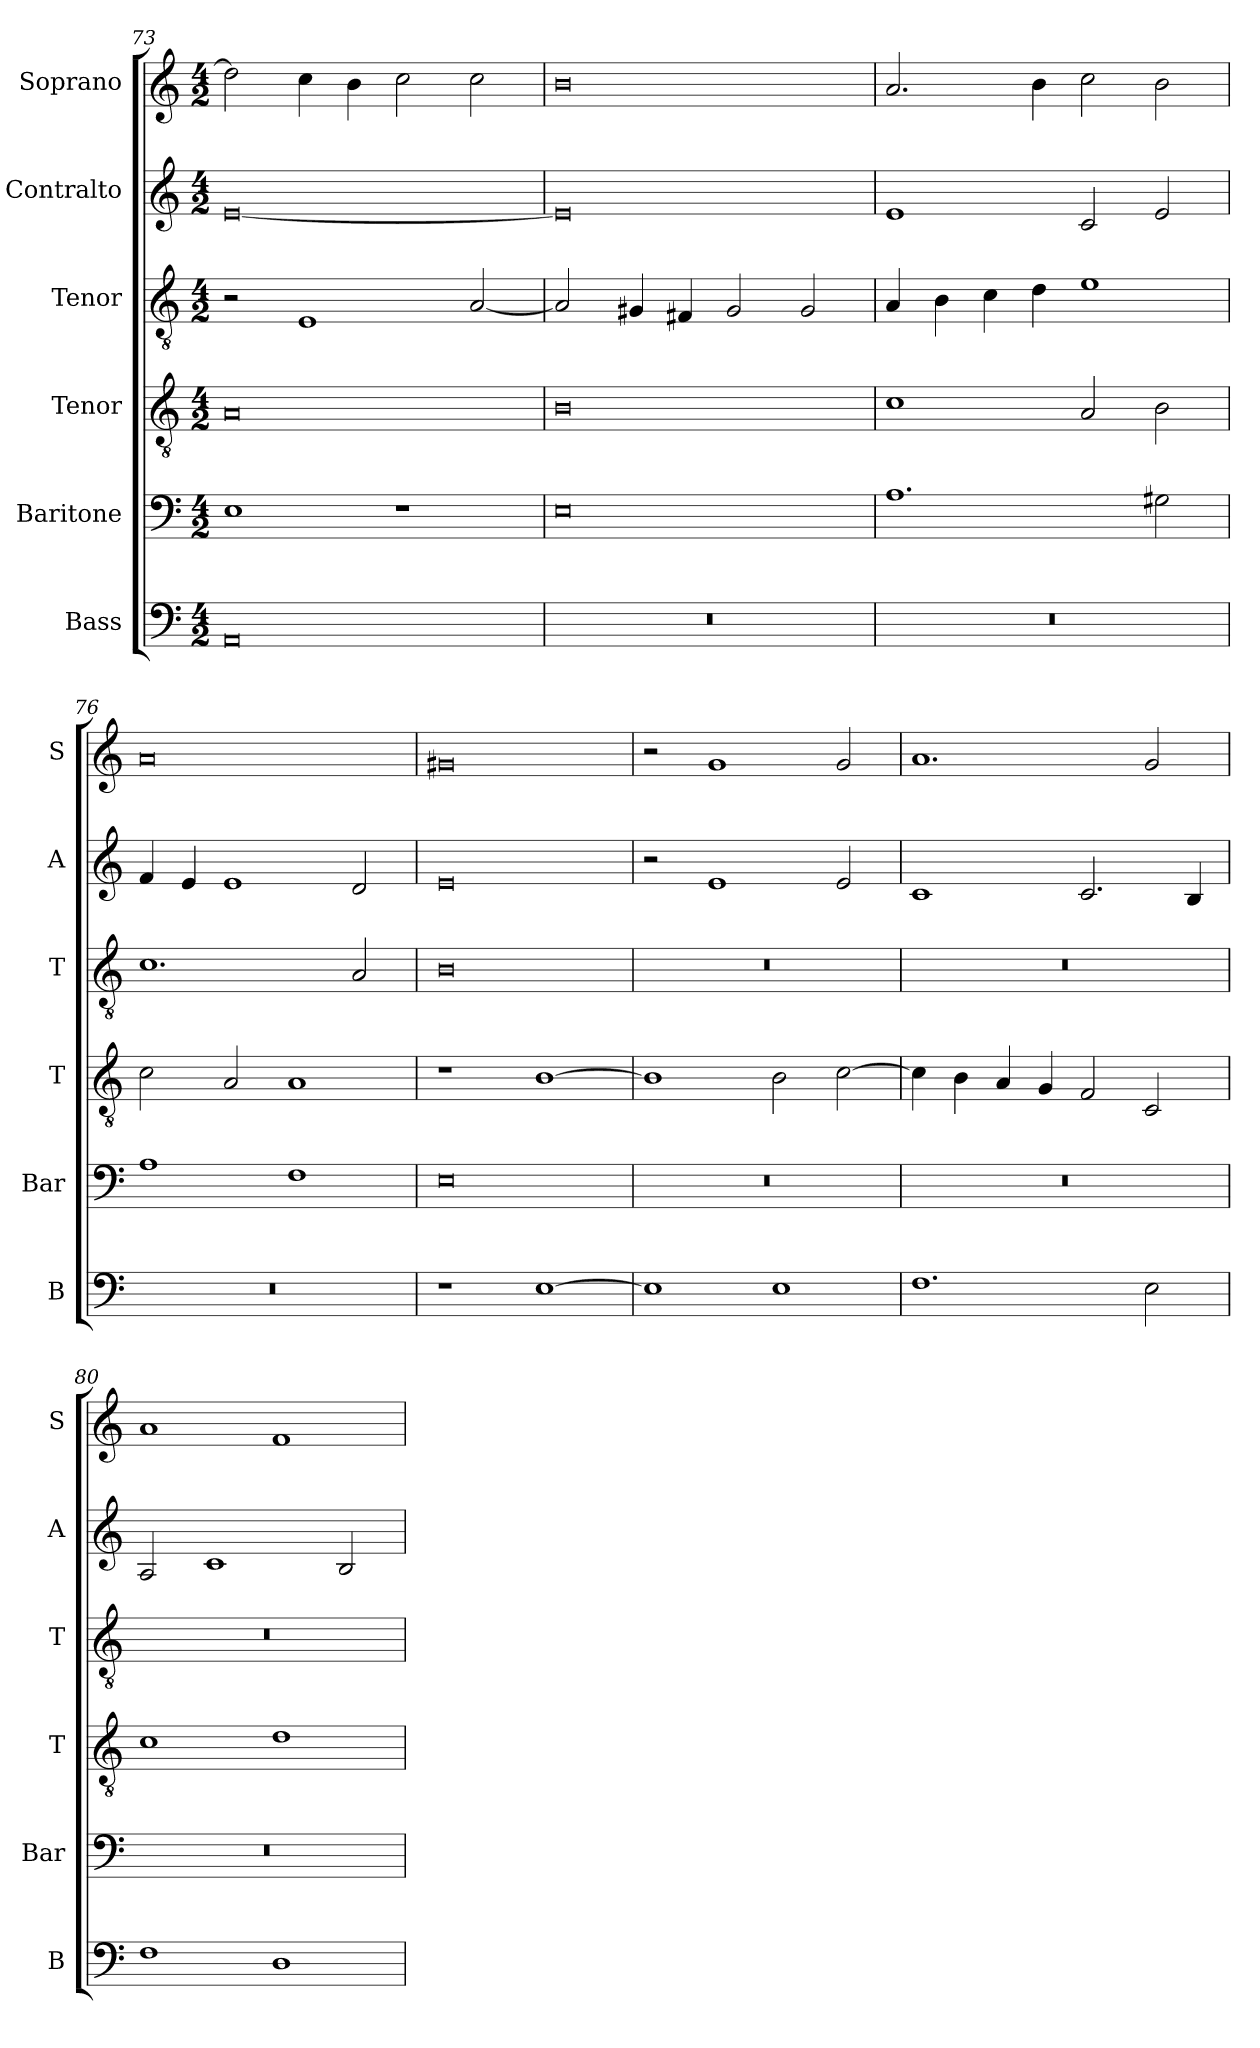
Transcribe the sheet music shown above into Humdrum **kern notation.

**kern	**kern	**kern	**kern	**kern	**kern
*part6	*part5	*part4	*part3	*part2	*part1
*staff6	*staff5	*staff4	*staff3	*staff2	*staff1
*I"Bass	*I"Baritone	*I"Tenor	*I"Tenor	*I"Contralto	*I"Soprano
*I'B	*I'Bar	*I'T	*I'T	*I'A	*I'S
*clefF4	*clefF4	*clefGv2	*clefGv2	*clefG2	*clefG2
*k[]	*k[]	*k[]	*k[]	*k[]	*k[]
*E:phr	*E:phr	*E:phr	*E:phr	*E:phr	*E:phr
*M4/2	*M4/2	*M4/2	*M4/2	*M4/2	*M4/2
=73	=73	=73	=73	=73	=73
0AA	1E	0A	2r	[0e	2dd]
.	.	.	1E	.	4cc
.	.	.	.	.	4b
.	1r	.	.	.	2cc
.	.	.	[2A	.	2cc
=74	=74	=74	=74	=74	=74
0r	0E	0B	2A]	0e]	0b
.	.	.	4G#X	.	.
.	.	.	4F#X	.	.
.	.	.	2G#	.	.
.	.	.	2G#	.	.
=75	=75	=75	=75	=75	=75
0r	1.A	1c	4A	1e	2.a
.	.	.	4B	.	.
.	.	.	4c	.	.
.	.	.	4d	.	4b
.	.	2A	1e	2c	2cc
.	2G#X	2B	.	2e	2b
=76	=76	=76	=76	=76	=76
0r	1A	2c	1.c	4f	0a
.	.	.	.	4e	.
.	.	2A	.	1e	.
.	1F	1A	.	.	.
.	.	.	2A	2d	.
=77	=77	=77	=77	=77	=77
1r	0E	1r	0B	0e	0g#X
[1E	.	[1B	.	.	.
=78	=78	=78	=78	=78	=78
1E]	0r	1B]	0r	2r	2r
.	.	.	.	1e	1g
1E	.	2B	.	.	.
.	.	[2c	.	2e	2g
=79	=79	=79	=79	=79	=79
1.F	0r	4c]	0r	1c	1.a
.	.	4B	.	.	.
.	.	4A	.	.	.
.	.	4G	.	.	.
.	.	2F	.	2.c	.
2E	.	2C	.	.	2g
.	.	.	.	4B	.
=80	=80	=80	=80	=80	=80
1F	0r	1c	0r	2A	1a
.	.	.	.	1c	.
1D	.	1d	.	.	1f
.	.	.	.	2B	.
=	=	=	=	=	=
*-	*-	*-	*-	*-	*-
